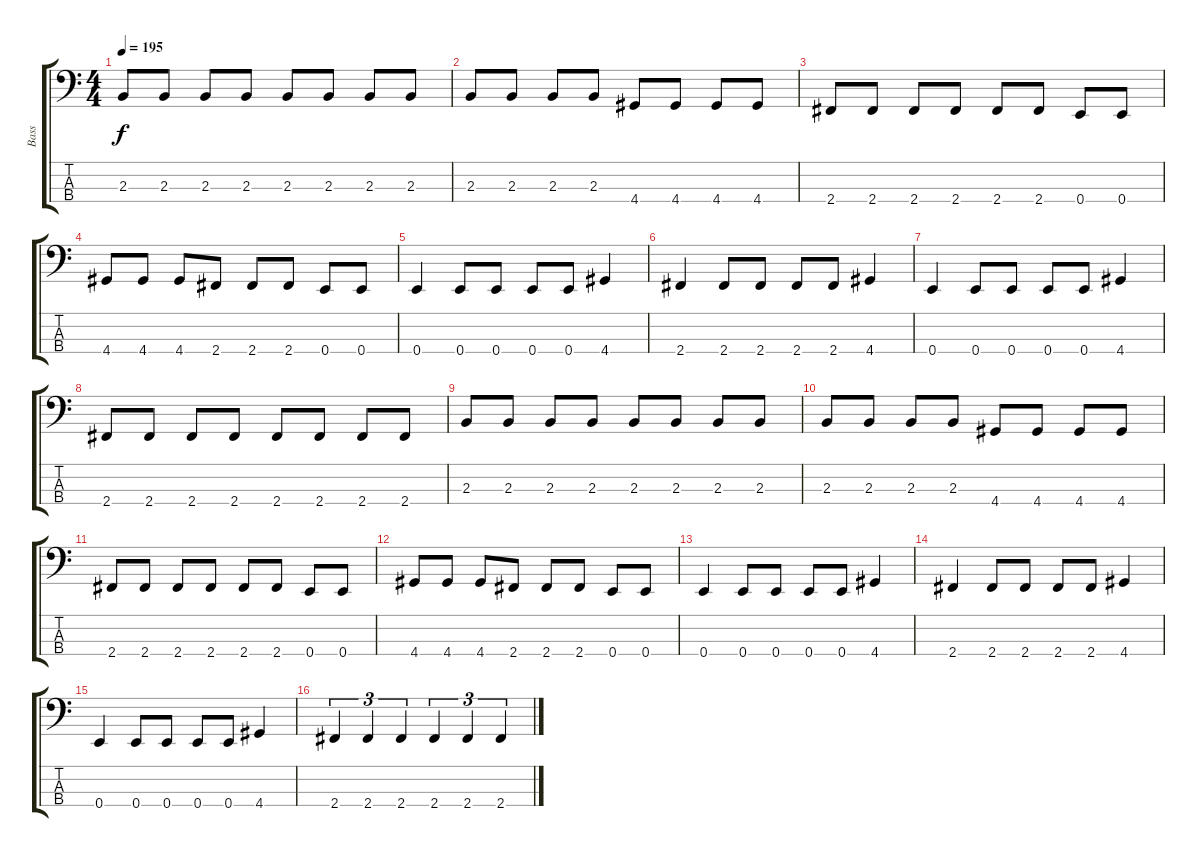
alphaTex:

\track ("Bass" "Bass") {instrument electricbasspick}
\staff {score tabs}
\tuning (G2 D2 A1 E1) {hide}
\ts (4 4)
\tempo 195
\clef f4
\ks c
2.3.8{dy f} 2.3.8 2.3.8 2.3.8 2.3.8 2.3.8 2.3.8 2.3.8 |
2.3.8 2.3.8 2.3.8 2.3.8 4.4.8 4.4.8 4.4.8 4.4.8 |
2.4.8 2.4.8 2.4.8 2.4.8 2.4.8 2.4.8 0.4.8 0.4.8 |
4.4.8 4.4.8 4.4.8 2.4.8 2.4.8 2.4.8 0.4.8 0.4.8 |
0.4.4 0.4.8 0.4.8 0.4.8 0.4.8 4.4.4 |
2.4.4 2.4.8 2.4.8 2.4.8 2.4.8 4.4.4 |
0.4.4 0.4.8 0.4.8 0.4.8 0.4.8 4.4.4 |
2.4.8 2.4.8 2.4.8 2.4.8 2.4.8 2.4.8 2.4.8 2.4.8 |
2.3.8 2.3.8 2.3.8 2.3.8 2.3.8 2.3.8 2.3.8 2.3.8 |
2.3.8 2.3.8 2.3.8 2.3.8 4.4.8 4.4.8 4.4.8 4.4.8 |
2.4.8 2.4.8 2.4.8 2.4.8 2.4.8 2.4.8 0.4.8 0.4.8 |
4.4.8 4.4.8 4.4.8 2.4.8 2.4.8 2.4.8 0.4.8 0.4.8 |
0.4.4 0.4.8 0.4.8 0.4.8 0.4.8 4.4.4 |
2.4.4 2.4.8 2.4.8 2.4.8 2.4.8 4.4.4 |
0.4.4 0.4.8 0.4.8 0.4.8 0.4.8 4.4.4 |
2.4.4{tu (3 2)} 2.4.4{tu (3 2)} 2.4.4{tu (3 2)} 2.4.4{tu (3 2)} 2.4.4{tu (3 2)} 2.4.4{tu (3 2)}
